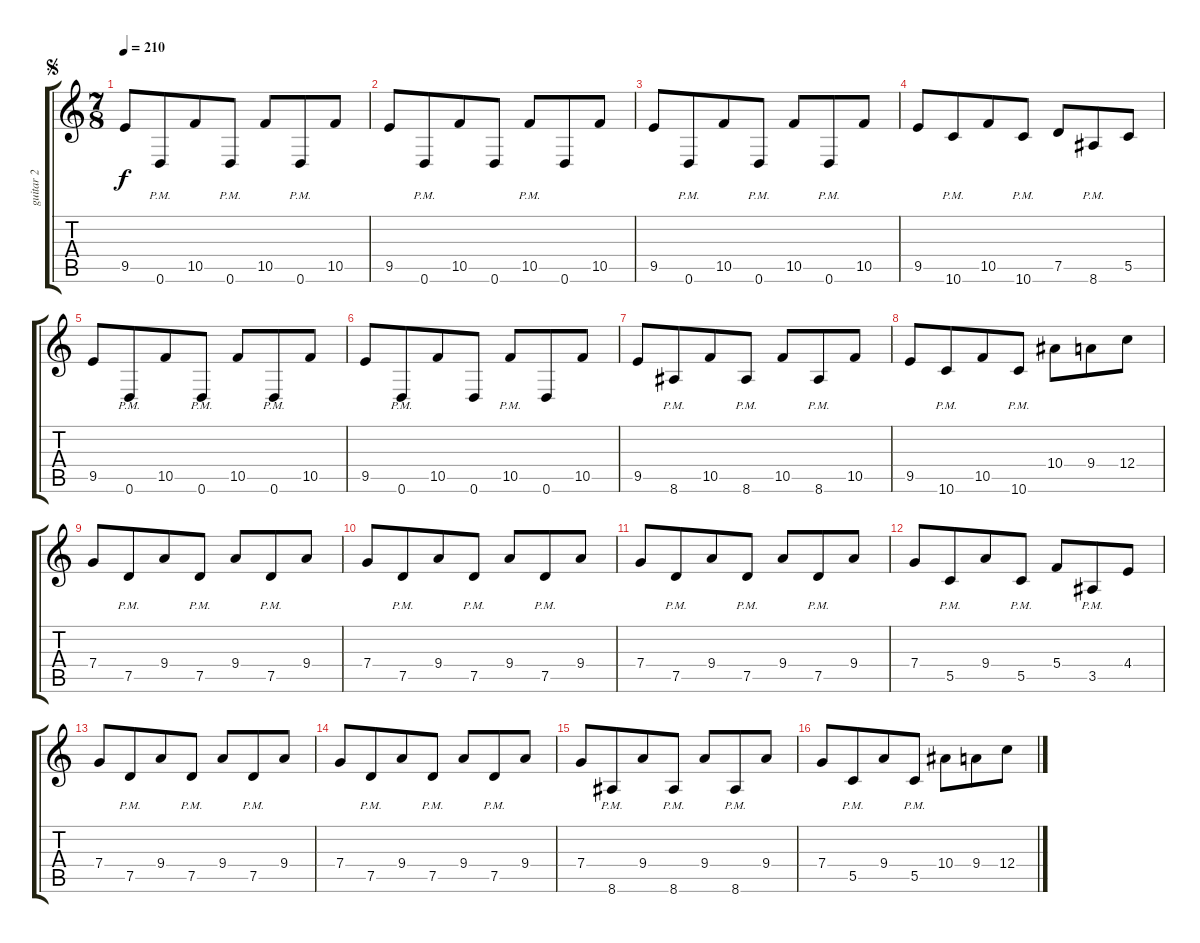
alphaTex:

\track ("guitar 2" "guitar 2") {instrument distortionguitar}
\staff {score tabs}
\tuning (D4 A3 F3 C3 G2 D2) {hide}
\ts (7 8)
\jump segno
\tempo 210
\clef g2
\ks c
9.5.8{dy f} 0.6{pm}.8 10.5.8 0.6{pm}.8 10.5.8 0.6{pm}.8 10.5.8 |
9.5.8 0.6{pm}.8 10.5.8 0.6.8 10.5{pm}.8 0.6.8 10.5.8 |
9.5.8 0.6{pm}.8 10.5.8 0.6{pm}.8 10.5.8 0.6{pm}.8 10.5.8 |
9.5.8 10.6{pm}.8 10.5.8 10.6{pm}.8 7.5.8 8.6{pm}.8 5.5.8 |
9.5.8 0.6{pm}.8 10.5.8 0.6{pm}.8 10.5.8 0.6{pm}.8 10.5.8 |
9.5.8 0.6{pm}.8 10.5.8 0.6.8 10.5{pm}.8 0.6.8 10.5.8 |
9.5.8 8.6{pm}.8 10.5.8 8.6{pm}.8 10.5.8 8.6{pm}.8 10.5.8 |
9.5.8 10.6{pm}.8 10.5.8 10.6{pm}.8 10.4.8 9.4.8 12.4.8 |
7.4.8 7.5{pm}.8 9.4.8 7.5{pm}.8 9.4.8 7.5{pm}.8 9.4.8 |
7.4.8 7.5{pm}.8 9.4.8 7.5{pm}.8 9.4.8 7.5{pm}.8 9.4.8 |
7.4.8 7.5{pm}.8 9.4.8 7.5{pm}.8 9.4.8 7.5{pm}.8 9.4.8 |
7.4.8 5.5{pm}.8 9.4.8 5.5{pm}.8 5.4.8 3.5{pm}.8 4.4.8 |
7.4.8 7.5{pm}.8 9.4.8 7.5{pm}.8 9.4.8 7.5{pm}.8 9.4.8 |
7.4.8 7.5{pm}.8 9.4.8 7.5{pm}.8 9.4.8 7.5{pm}.8 9.4.8 |
7.4.8 8.6{pm}.8 9.4.8 8.6{pm}.8 9.4.8 8.6{pm}.8 9.4.8 |
7.4.8 5.5{pm}.8 9.4.8 5.5{pm}.8 10.4.8 9.4.8 12.4.8
